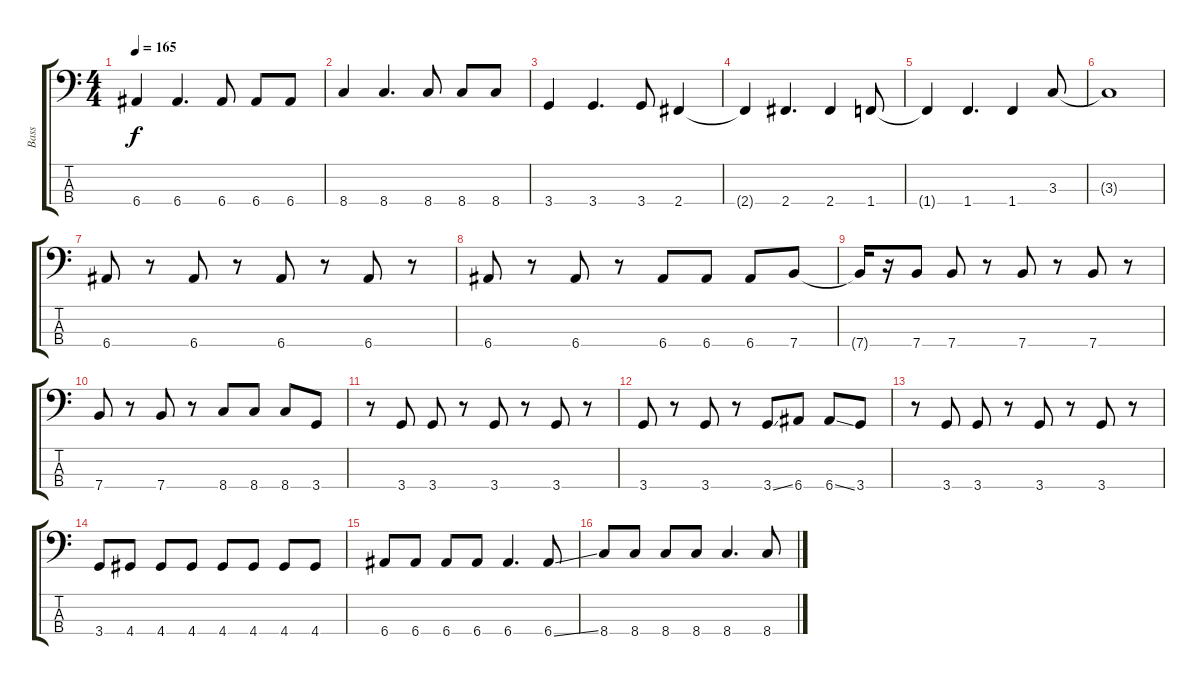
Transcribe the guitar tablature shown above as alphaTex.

\track ("Bass" "Bass") {instrument electricbassfinger}
\staff {score tabs}
\tuning (G2 D2 A1 E1) {hide}
\ts (4 4)
\tempo 165
\clef f4
\ks c
6.4.4{dy f} 6.4.4{d} 6.4.8 6.4.8 6.4.8 |
8.4.4 8.4.4{d} 8.4.8 8.4.8 8.4.8 |
3.4.4 3.4.4{d} 3.4.8 2.4.4 |
2.4{t}.4 2.4.4{d} 2.4.4 1.4.8 |
1.4{t}.4 1.4.4{d} 1.4.4 3.3.8 |
3.3{t}.1 |
6.4.8 r.8 6.4.8 r.8 6.4.8 r.8 6.4.8 r.8 |
6.4.8 r.8 6.4.8 r.8 6.4.8 6.4.8 6.4.8 7.4.8 |
7.4{t}.16 r.16 7.4.8 7.4.8 r.8 7.4.8 r.8 7.4.8 r.8 |
7.4.8 r.8 7.4.8 r.8 8.4.8 8.4.8 8.4.8 3.4.8 |
r.8 3.4.8 3.4.8 r.8 3.4.8 r.8 3.4.8 r.8 |
3.4.8 r.8 3.4.8 r.8 3.4{ss}.8 6.4.8 6.4{ss}.8 3.4.8 |
r.8 3.4.8 3.4.8 r.8 3.4.8 r.8 3.4.8 r.8 |
3.4.8 4.4.8 4.4.8 4.4.8 4.4.8 4.4.8 4.4.8 4.4.8 |
6.4.8 6.4.8 6.4.8 6.4.8 6.4.4{d} 6.4{ss}.8 |
8.4.8 8.4.8 8.4.8 8.4.8 8.4.4{d} 8.4{ss}.8
